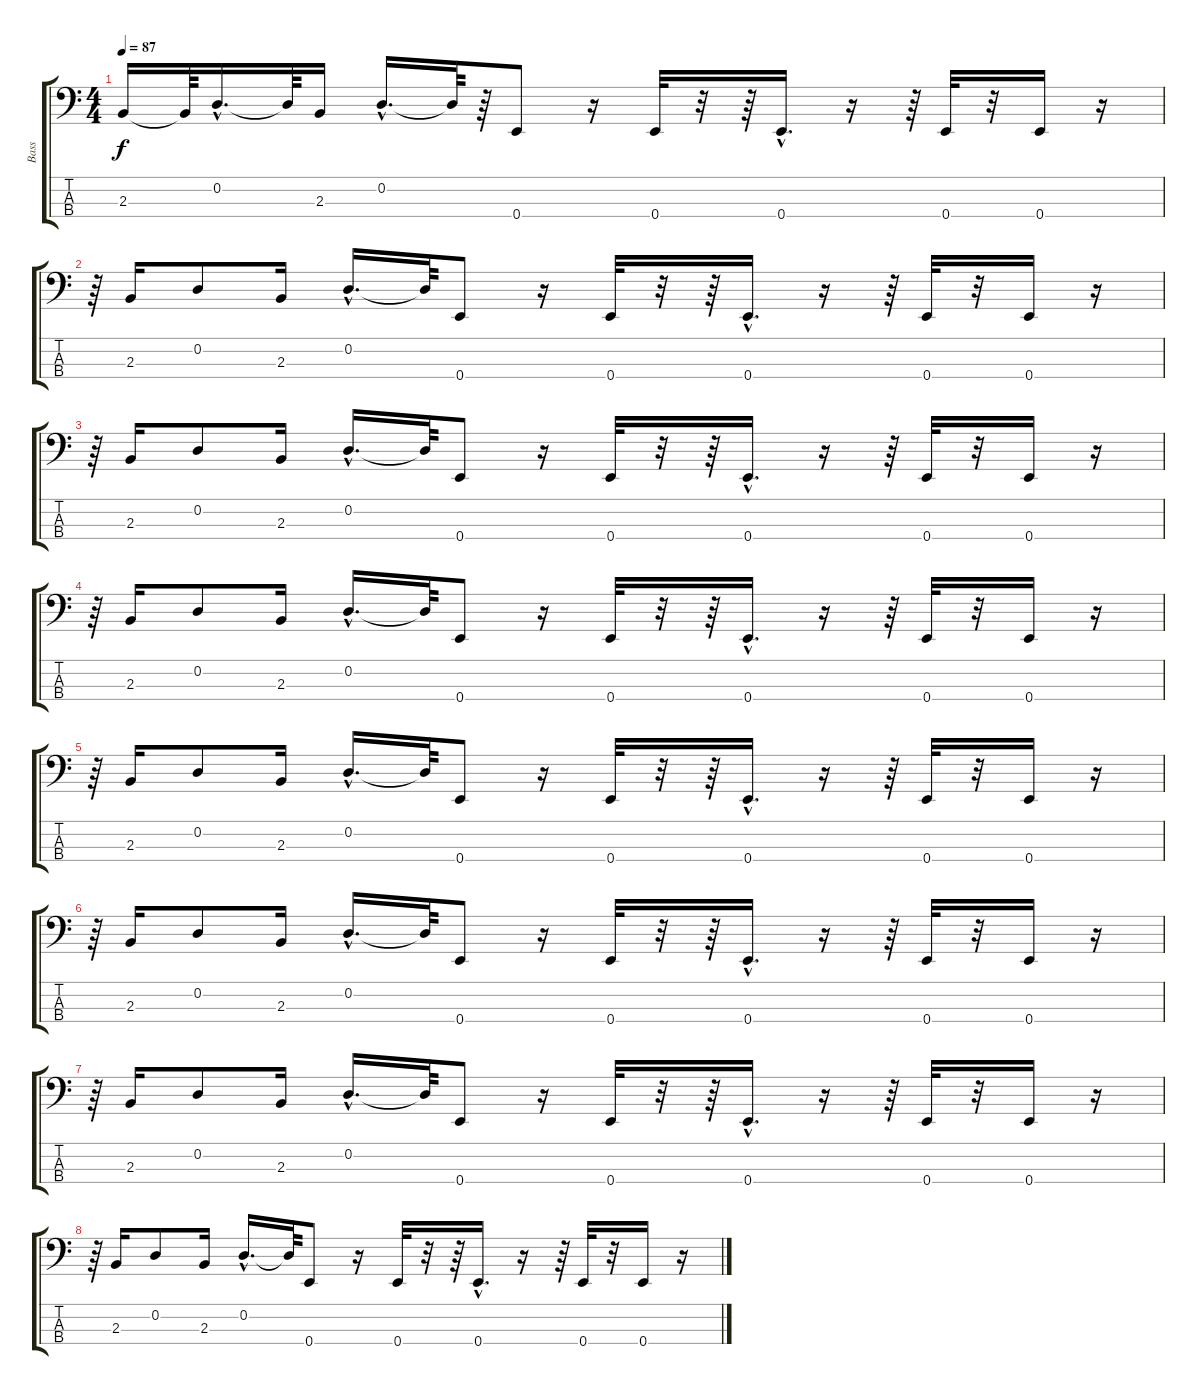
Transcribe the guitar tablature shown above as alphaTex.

\track ("Bass" "Bass") {instrument electricbassfinger}
\staff {score tabs}
\tuning (G2 D2 A1 E1) {hide}
\ts (4 4)
\tempo 87
\clef f4
\ks c
2.3.16{dy f} 2.3{t}.64 0.2{hac}.16{d} 0.2{t}.64 2.3.16 0.2{hac}.16{d} 0.2{t}.64 r.64 0.4.8 r.16 0.4.32 r.32 r.64 0.4{hac}.16{d} r.16 r.64 0.4.32 r.32 0.4.16 r.16 |
r.64 2.3.16 0.2.8 2.3.16 0.2{hac}.16{d} 0.2{t}.64 0.4.8 r.16 0.4.32 r.32 r.64 0.4{hac}.16{d} r.16 r.64 0.4.32 r.32 0.4.16 r.16 |
r.64 2.3.16 0.2.8 2.3.16 0.2{hac}.16{d} 0.2{t}.64 0.4.8 r.16 0.4.32 r.32 r.64 0.4{hac}.16{d} r.16 r.64 0.4.32 r.32 0.4.16 r.16 |
r.64 2.3.16 0.2.8 2.3.16 0.2{hac}.16{d} 0.2{t}.64 0.4.8 r.16 0.4.32 r.32 r.64 0.4{hac}.16{d} r.16 r.64 0.4.32 r.32 0.4.16 r.16 |
r.64 2.3.16 0.2.8 2.3.16 0.2{hac}.16{d} 0.2{t}.64 0.4.8 r.16 0.4.32 r.32 r.64 0.4{hac}.16{d} r.16 r.64 0.4.32 r.32 0.4.16 r.16 |
r.64 2.3.16 0.2.8 2.3.16 0.2{hac}.16{d} 0.2{t}.64 0.4.8 r.16 0.4.32 r.32 r.64 0.4{hac}.16{d} r.16 r.64 0.4.32 r.32 0.4.16 r.16 |
r.64 2.3.16 0.2.8 2.3.16 0.2{hac}.16{d} 0.2{t}.64 0.4.8 r.16 0.4.32 r.32 r.64 0.4{hac}.16{d} r.16 r.64 0.4.32 r.32 0.4.16 r.16 |
r.64 2.3.16 0.2.8 2.3.16 0.2{hac}.16{d} 0.2{t}.64 0.4.8 r.16 0.4.32 r.32 r.64 0.4{hac}.16{d} r.16 r.64 0.4.32 r.32 0.4.16 r.16
